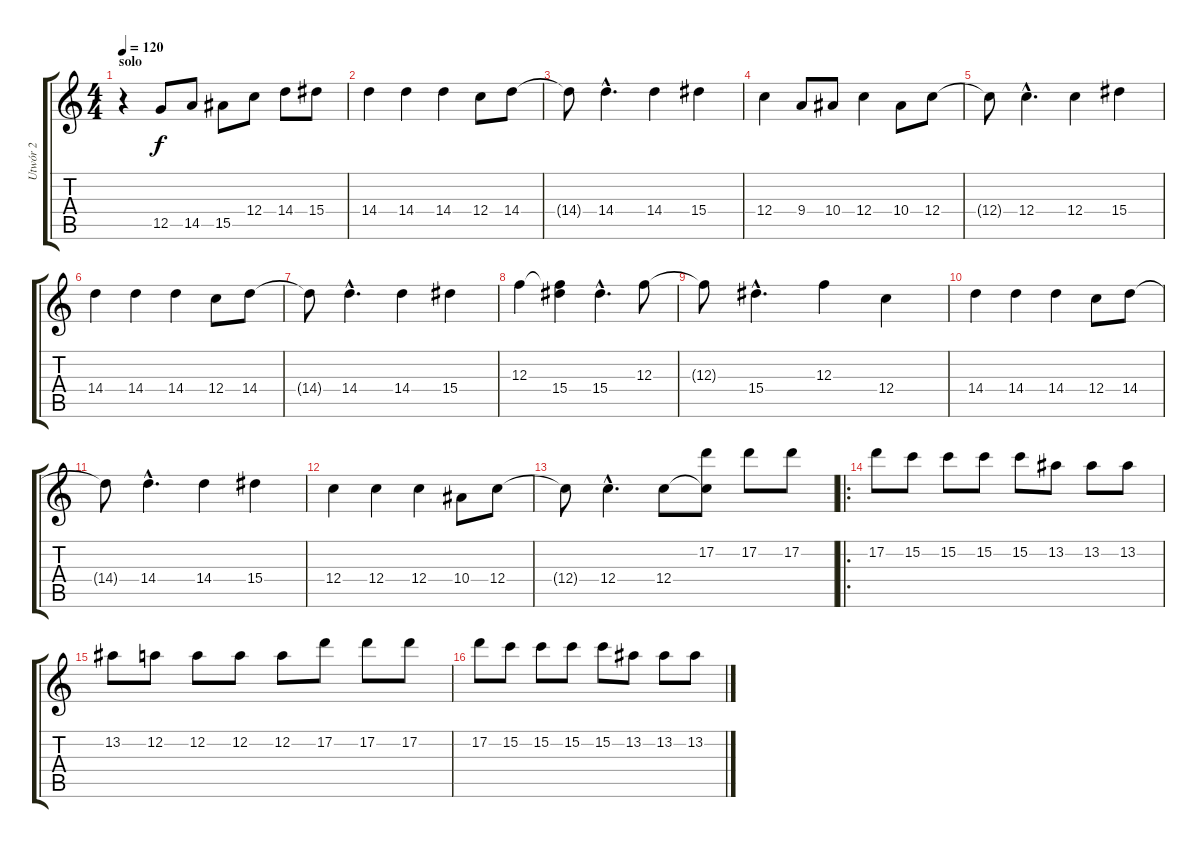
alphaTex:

\track ("Utwór 2" "Utwór 2") {instrument acousticguitarsteel}
\staff {score tabs}
\tuning (D4 A3 F3 C3 G2 C2) {hide}
\ts (4 4)
\section ("" "solo")
\tempo 120
\clef g2
\ks c
r.4{dy f} 12.5.8 14.5.8 15.5.8 12.4.8 14.4.8 15.4.8 |
14.4.4 14.4.4 14.4.4 12.4.8 14.4.8 |
14.4{t}.8 14.4{hac}.4{d} 14.4.4 15.4.4 |
12.4.4 9.4.8 10.4.8 12.4.4 10.4.8 12.4.8 |
12.4{t}.8 12.4{hac}.4{d} 12.4.4 15.4.4 |
14.4.4 14.4.4 14.4.4 12.4.8 14.4.8 |
14.4{t}.8 14.4{hac}.4{d} 14.4.4 15.4.4 |
12.3.4 (12.3{t} 15.4).4 15.4{hac}.4{d} 12.3.8 |
12.3{t}.8 15.4{hac}.4{d} 12.3.4 12.4.4 |
14.4.4 14.4.4 14.4.4 12.4.8 14.4.8 |
14.4{t}.8 14.4{hac}.4{d} 14.4.4 15.4.4 |
12.4.4 12.4.4 12.4.4 10.4.8 12.4.8 |
12.4{t}.8 12.4{hac}.4{d} 12.4.8 (17.2 12.4{t}).8 17.2.8 17.2.8 |
\ro
17.2.8 15.2.8 15.2.8 15.2.8 15.2.8 13.2.8 13.2.8 13.2.8 |
13.2.8 12.2.8 12.2.8 12.2.8 12.2.8 17.2.8 17.2.8 17.2.8 |
17.2.8 15.2.8 15.2.8 15.2.8 15.2.8 13.2.8 13.2.8 13.2.8
